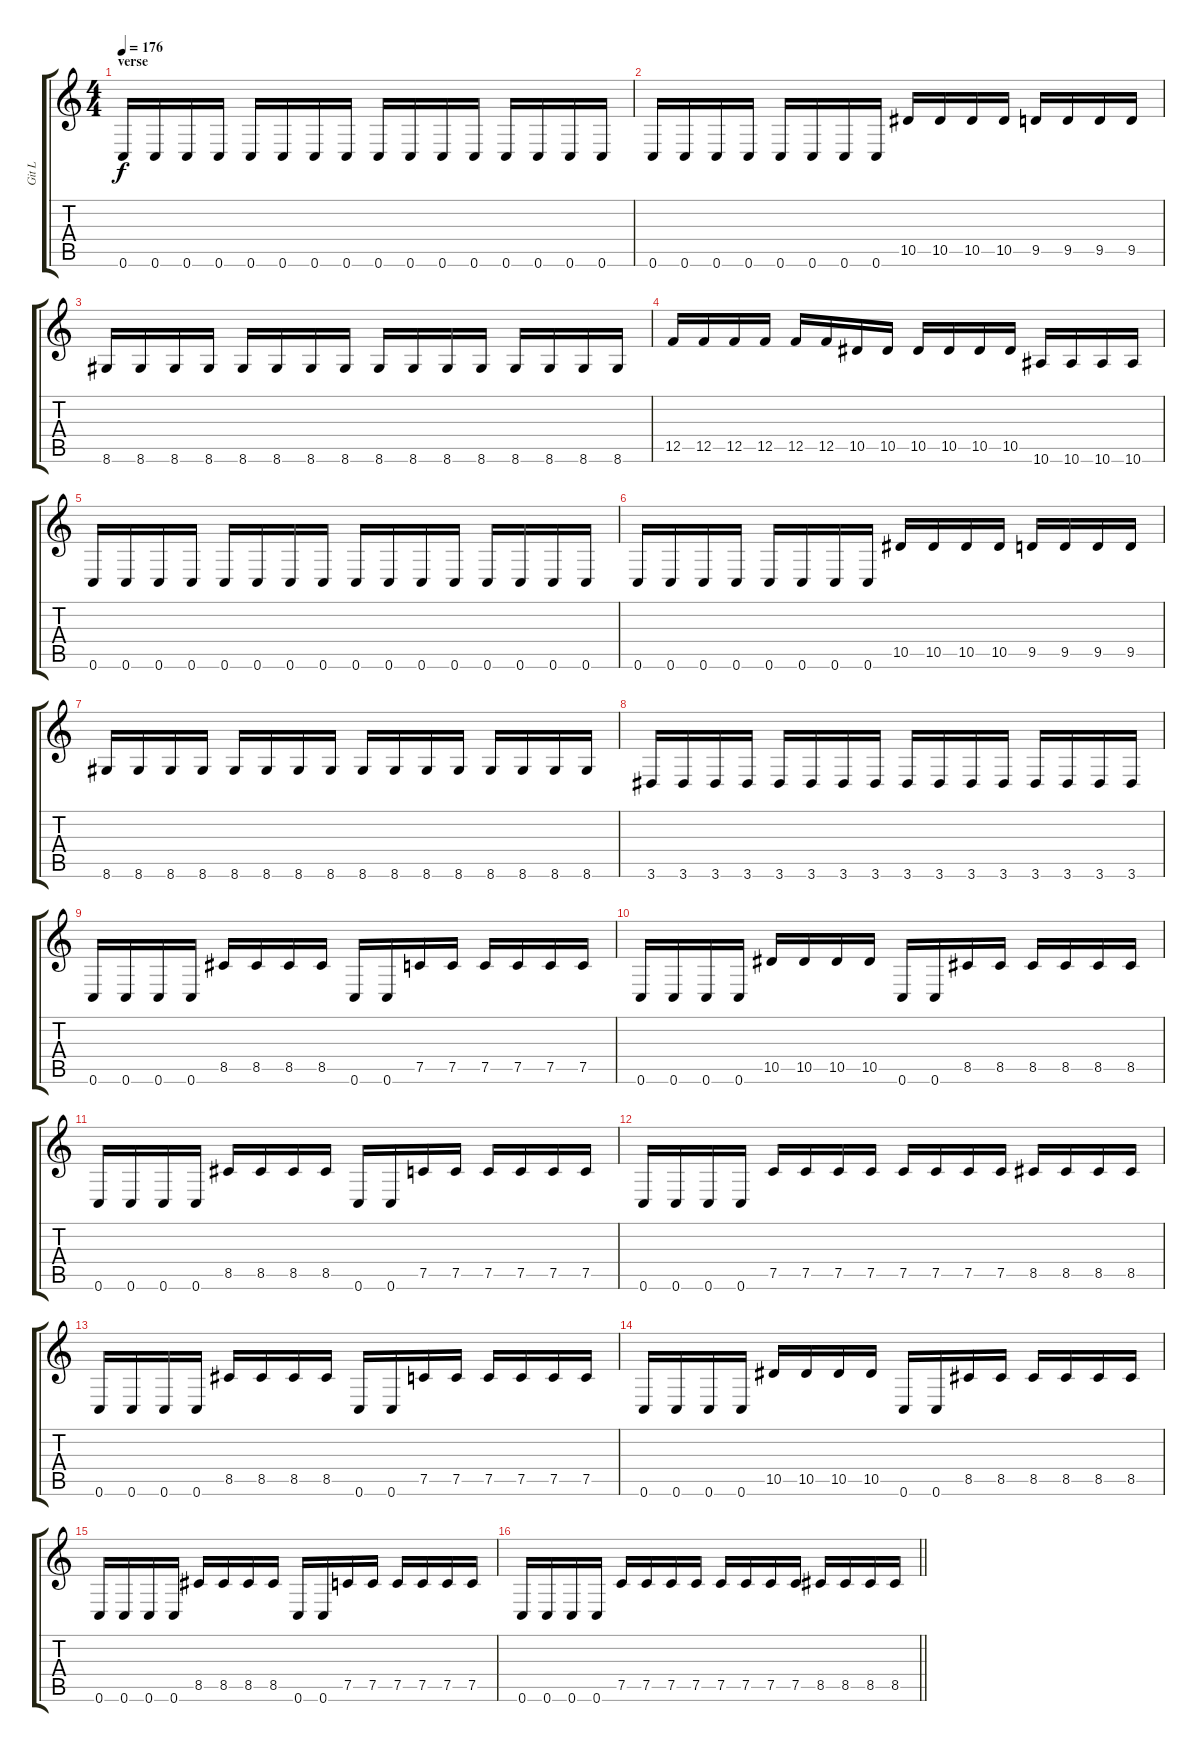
\track ("Git L" "Git L") {instrument distortionguitar}
\staff {score tabs}
\tuning (C4 G3 Eb3 Bb2 F2 C2) {hide}
\ts (4 4)
\section ("" "verse")
\tempo 176
\clef g2
\ks c
0.6.16{dy f} 0.6.16 0.6.16 0.6.16 0.6.16 0.6.16 0.6.16 0.6.16 0.6.16 0.6.16 0.6.16 0.6.16 0.6.16 0.6.16 0.6.16 0.6.16 |
0.6.16 0.6.16 0.6.16 0.6.16 0.6.16 0.6.16 0.6.16 0.6.16 10.5.16 10.5.16 10.5.16 10.5.16 9.5.16 9.5.16 9.5.16 9.5.16 |
8.6.16 8.6.16 8.6.16 8.6.16 8.6.16 8.6.16 8.6.16 8.6.16 8.6.16 8.6.16 8.6.16 8.6.16 8.6.16 8.6.16 8.6.16 8.6.16 |
12.5.16 12.5.16 12.5.16 12.5.16 12.5.16 12.5.16 10.5.16 10.5.16 10.5.16 10.5.16 10.5.16 10.5.16 10.6.16 10.6.16 10.6.16 10.6.16 |
0.6.16 0.6.16 0.6.16 0.6.16 0.6.16 0.6.16 0.6.16 0.6.16 0.6.16 0.6.16 0.6.16 0.6.16 0.6.16 0.6.16 0.6.16 0.6.16 |
0.6.16 0.6.16 0.6.16 0.6.16 0.6.16 0.6.16 0.6.16 0.6.16 10.5.16 10.5.16 10.5.16 10.5.16 9.5.16 9.5.16 9.5.16 9.5.16 |
8.6.16 8.6.16 8.6.16 8.6.16 8.6.16 8.6.16 8.6.16 8.6.16 8.6.16 8.6.16 8.6.16 8.6.16 8.6.16 8.6.16 8.6.16 8.6.16 |
3.6.16 3.6.16 3.6.16 3.6.16 3.6.16 3.6.16 3.6.16 3.6.16 3.6.16 3.6.16 3.6.16 3.6.16 3.6.16 3.6.16 3.6.16 3.6.16 |
0.6.16 0.6.16 0.6.16 0.6.16 8.5.16 8.5.16 8.5.16 8.5.16 0.6.16 0.6.16 7.5.16 7.5.16 7.5.16 7.5.16 7.5.16 7.5.16 |
0.6.16 0.6.16 0.6.16 0.6.16 10.5.16 10.5.16 10.5.16 10.5.16 0.6.16 0.6.16 8.5.16 8.5.16 8.5.16 8.5.16 8.5.16 8.5.16 |
0.6.16 0.6.16 0.6.16 0.6.16 8.5.16 8.5.16 8.5.16 8.5.16 0.6.16 0.6.16 7.5.16 7.5.16 7.5.16 7.5.16 7.5.16 7.5.16 |
0.6.16 0.6.16 0.6.16 0.6.16 7.5.16 7.5.16 7.5.16 7.5.16 7.5.16 7.5.16 7.5.16 7.5.16 8.5.16 8.5.16 8.5.16 8.5.16 |
0.6.16 0.6.16 0.6.16 0.6.16 8.5.16 8.5.16 8.5.16 8.5.16 0.6.16 0.6.16 7.5.16 7.5.16 7.5.16 7.5.16 7.5.16 7.5.16 |
0.6.16 0.6.16 0.6.16 0.6.16 10.5.16 10.5.16 10.5.16 10.5.16 0.6.16 0.6.16 8.5.16 8.5.16 8.5.16 8.5.16 8.5.16 8.5.16 |
0.6.16 0.6.16 0.6.16 0.6.16 8.5.16 8.5.16 8.5.16 8.5.16 0.6.16 0.6.16 7.5.16 7.5.16 7.5.16 7.5.16 7.5.16 7.5.16 |
\barLineRight lightlight
0.6.16 0.6.16 0.6.16 0.6.16 7.5.16 7.5.16 7.5.16 7.5.16 7.5.16 7.5.16 7.5.16 7.5.16 8.5.16 8.5.16 8.5.16 8.5.16
